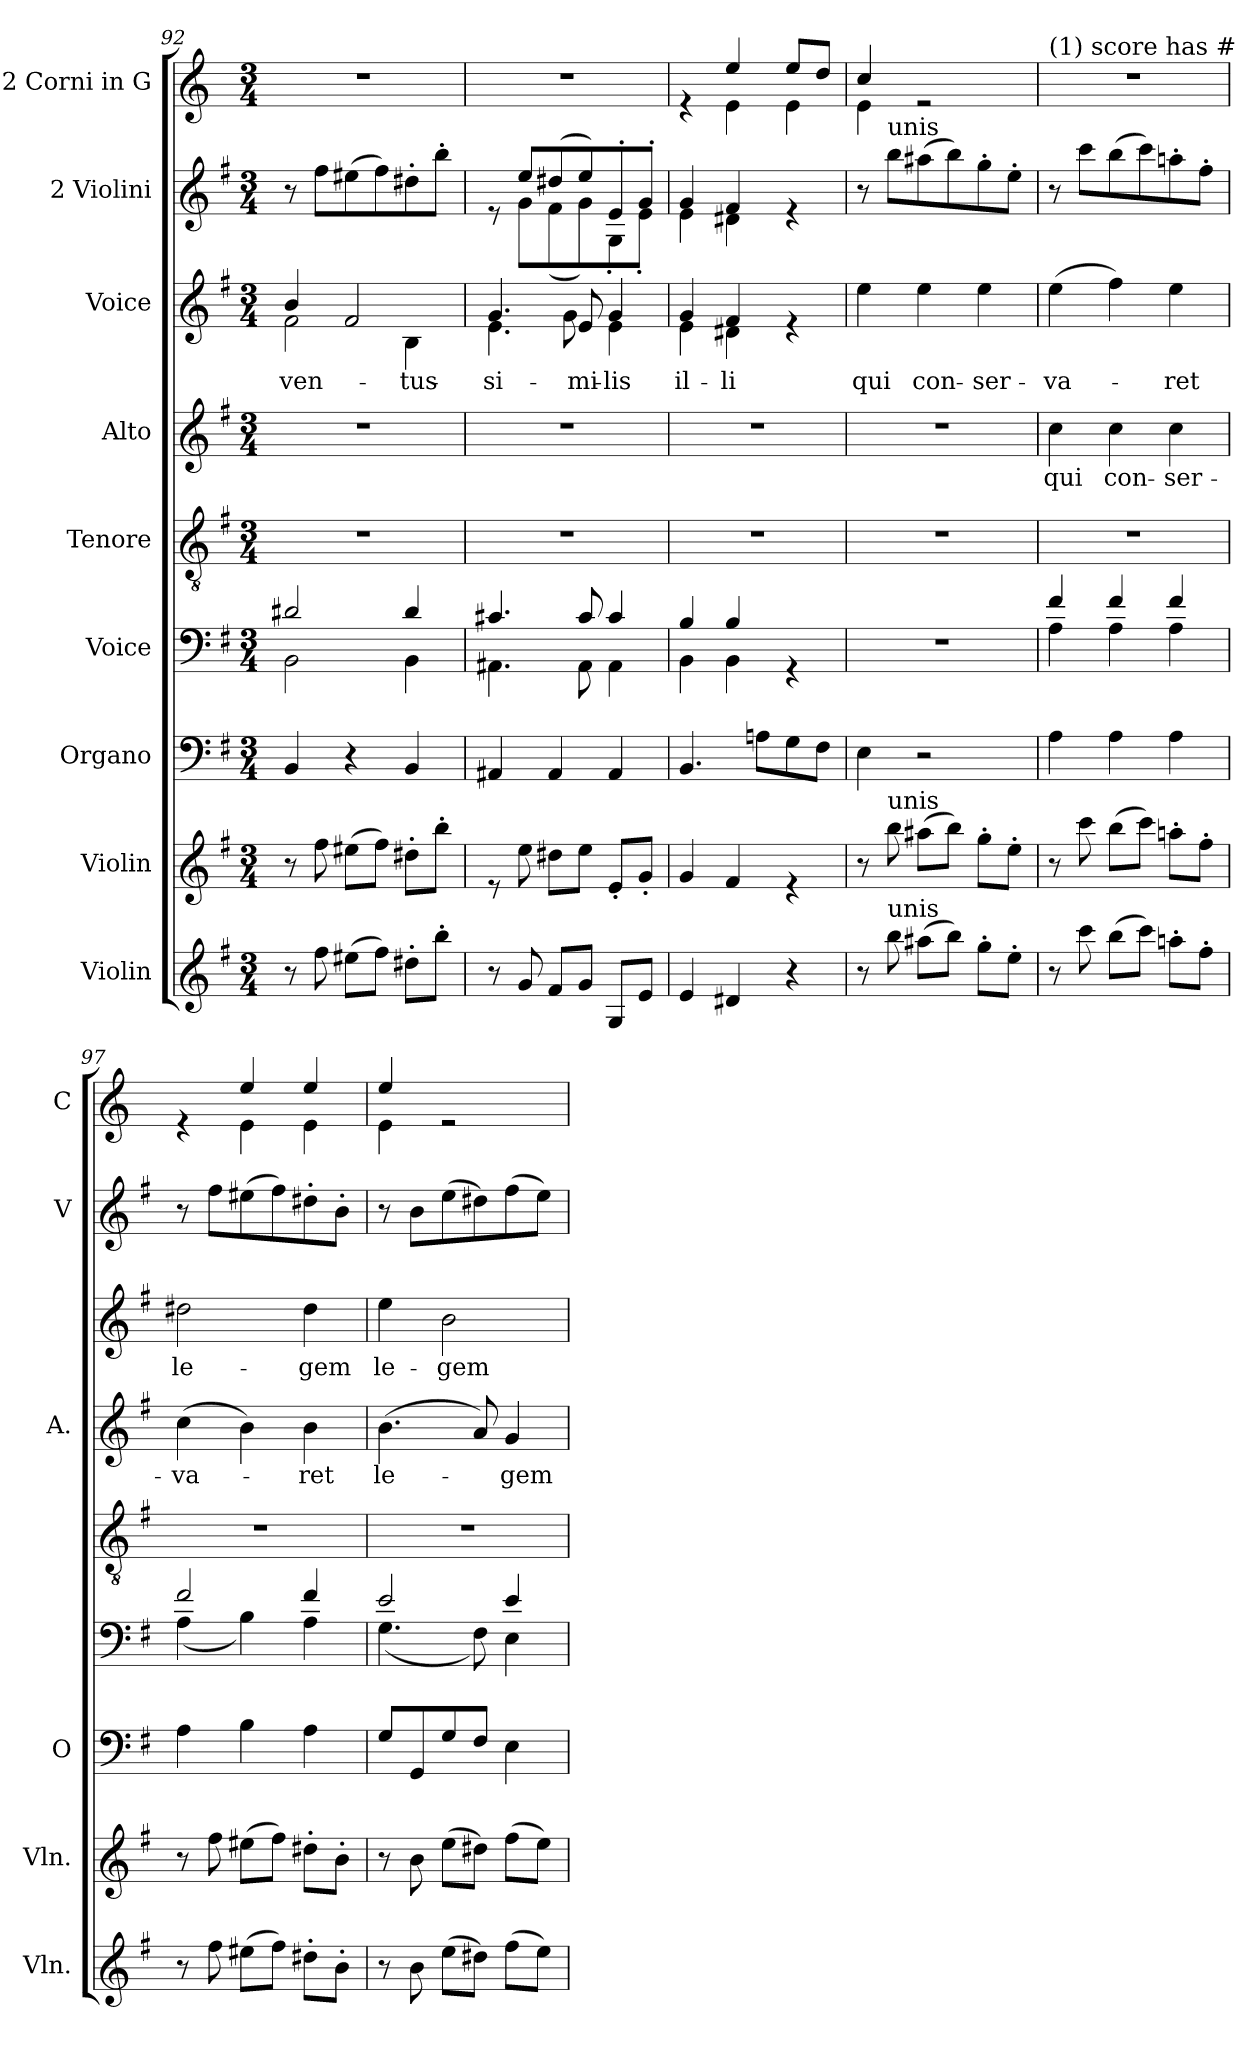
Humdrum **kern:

**kern	**kern	**kern	**kern	**kern	**kern	**text	**kern	**text	**kern	**kern
*part9	*part8	*part7	*part6	*part5	*part4	*part4	*part3	*part3	*part2	*part1
*staff9	*staff8	*staff7	*staff6	*staff5	*staff4	*staff4	*staff3	*staff3	*staff2	*staff1
*I"Violin	*I"Violin	*I"Organo	*I"Voice	*I"Tenore	*I"Alto	*	*I"Voice	*	*I"2 Violini	*I"2 Corni in G
*I'Vln.	*I'Vln.	*I'O	*	*	*I'A.	*	*	*	*I'V	*I'C
*clefG2	*clefG2	*clefF4	*clefF4	*clefGv2	*clefG2	*	*clefG2	*	*clefG2	*clefG2
*	*	*	*	*	*	*	*	*	*	*ITrd3c5
*k[f#]	*k[f#]	*k[f#]	*k[f#]	*k[f#]	*k[f#]	*	*k[f#]	*	*k[f#]	*k[f#]
*M3/4	*M3/4	*M3/4	*M3/4	*M3/4	*M3/4	*	*M3/4	*	*M3/4	*M3/4
=92	=92	=92	=92	=92	=92	=92	=92	=92	=92	=92
*	*	*	*^	*	*	*	*^	*	*	*
!	!	!	!	!	!	!	!	!	!	!LO:LY:b	!	!
8r	8r	4BB/	2d#X/	2BB\	2.r	2.r	.	4b/	2f#\	-ven-	8r	2.r
8ff#\	8ff#\	.	.	.	.	.	.	.	.	.	8ff#\L	.
(8ee#X\L	(8ee#X\L	4r	.	.	.	.	.	2f#/	.	.	(8ee#X\	.
8ff#\J)	8ff#\J)	.	.	.	.	.	.	.	.	.	8ff#\)	.
!	!	!	!	!	!	!	!	!	!	!LO:LY:b	!	!
8dd#X'\L	8dd#X'\L	4BB/	4d#/	4BB\	.	.	.	.	4B\	-tus	8dd#X'\	.
8bb'\J	8bb'\J	.	.	.	.	.	.	.	.	.	8bb'\J	.
=93	=93	=93	=93	=93	=93	=93	=93	=93	=93	=93	=93	=93
!	!	!	!	!	!	!	!	!	!	!LO:LY:b	!	!
*	*	*	*	*	*	*	*	*	*	*	*^	*
8r	8re	4AA#X/	4.c#X/	4.AA#X\	2.r	2.r	.	4.g/	4.e\	si-	8re	8ryy	2.r
8g/	8ee\	.	.	.	.	.	.	.	.	.	8ee/L	8g\L	.
8f#/L	8dd#X\L	4AA#/	.	.	.	.	.	.	.	.	(8dd#X/	(8f#\	.
!	!	!	!	!	!	!	!	!	!	!LO:LY:b	!	!	!
8g/J	8ee\J	.	8c#/	8AA#\	.	.	.	8e/	8g\	-mi-	8ee/)	8g\)	.
!	!	!	!	!	!	!	!	!	!	!LO:LY:b	!	!	!
8G/L	8e'/L	4AA#/	4c#/	4AA#\	.	.	.	4g/	4e\	-lis	8e'/	8G'\	.
8e/J	8g'/J	.	.	.	.	.	.	.	.	.	8g'/J	8e'\J	.
=94	=94	=94	=94	=94	=94	=94	=94	=94	=94	=94	=94	=94	=94
!	!	!	!	!	!	!	!	!	!	!LO:LY:b	!	!	!
*	*	*	*	*	*	*	*	*	*	*	*	*	*^
4e/	4g/	4.BB/	4B/	4BB\	2.r	2.r	.	4g/	4e\	il-	4g/	4e\	4re	4ryy
!	!	!	!	!	!	!	!	!	!	!LO:LY:b	!	!	!	!
4d#X/	4f#/	.	4B/	4BB\	.	.	.	4f#/	4d#X\	-li	4f#/	4d#X\	4b/	4B\
.	.	8An\L	.	.	.	.	.	.	.	.	.	.	.	.
4r	4re	8G\	4rGG	4ryy	.	.	.	4re	4ryy	.	4re	4ryy	8b/L	4B\
.	.	8F#\J	.	.	.	.	.	.	.	.	.	.	8a/J	.
*	*	*	*	*	*	*	*	*v	*v	*	*	*	*	*
*	*	*	*v	*v	*	*	*	*	*	*v	*v	*	*
!!LO:LB:g=z	!!
=95	=95	=95	=95	=95	=95	=95	=95	=95	=95	=95	=95
!	!	!	!	!	!	!	!	!LO:LY:b	!	!	!
8r	8r	4E\	2.r	2.r	2.r	.	4ee\	qui	8r	4g/	4B\
!	!	!	!	!	!	!	!	!	!LO:TX:a:t=unis	!	!
!	!LO:TX:a:t=unis	!	!	!	!	!	!	!	!	!	!
!LO:TX:a:t=unis	!	!	!	!	!	!	!	!	!	!	!
8bb\	8bb\	.	.	.	.	.	.	.	8bb\L	.	.
!	!	!	!	!	!	!	!	!LO:LY:b	!	!	!
(8aa#X\L	(8aa#X\L	2r	.	.	.	.	4ee\	con-	(8aa#X\	2re	2ryy
8bb\J)	8bb\J)	.	.	.	.	.	.	.	8bb\)	.	.
!	!	!	!	!	!	!	!	!LO:LY:b	!	!	!
8gg'\L	8gg'\L	.	.	.	.	.	4ee\	-ser-	8gg'\	.	.
8ee'\J	8ee'\J	.	.	.	.	.	.	.	8ee'\J	.	.
*	*	*	*	*	*	*	*	*	*	*v	*v
=96	=96	=96	=96	=96	=96	=96	=96	=96	=96	=96
*	*	*	*^	*	*	*	*	*	*	*
!	!	!	!	!	!	!	!	!	!	!	!LO:TX:a:t=(1) score has #
!	!	!	!	!	!	!	!LO:LY:b	!	!LO:LY:b	!	!
8r	8r	4A\	4f#/	4A\	2.r	4cc\	qui	(4ee\	-va-	8r	2.r
8ccc\	8ccc\	.	.	.	.	.	.	.	.	8ccc\L	.
!	!	!	!	!	!	!	!LO:LY:b	!	!	!	!
(8bb\L	(8bb\L	4A\	4f#/	4A\	.	4cc\	con-	4ff#\)	.	(8bb\	.
8ccc\J)	8ccc\J)	.	.	.	.	.	.	.	.	8ccc\)	.
!	!	!	!	!	!	!	!LO:LY:b	!	!LO:LY:b	!	!
8aan'\L	8aan'\L	4A\	4f#/	4A\	.	4cc\	-ser-	4ee\	-ret	8aan'\	.
8ff#'\J	8ff#'\J	.	.	.	.	.	.	.	.	8ff#'\J	.
=97	=97	=97	=97	=97	=97	=97	=97	=97	=97	=97	=97
!	!	!	!	!	!	!	!LO:LY:b	!	!LO:LY:b	!	!
*	*	*	*	*	*	*	*	*	*	*	*^
8r	8r	4A\	2f#/	(4A\	2.r	(4cc\	-va-	2dd#X\	le-	8r	4re	4ryy
8ff#\	8ff#\	.	.	.	.	.	.	.	.	8ff#\L	.	.
(8ee#X\L	(8ee#X\L	4B\	.	4B\)	.	4b\)	.	.	.	(8ee#X\	4b/	4B\
8ff#\J)	8ff#\J)	.	.	.	.	.	.	.	.	8ff#\)	.	.
!	!	!	!	!	!	!	!LO:LY:b	!	!LO:LY:b	!	!	!
8dd#X'\L	8dd#X'\L	4A\	4f#/	4A\	.	4b\	-ret	4dd#\	-gem	8dd#X'\	4b/	4B\
8b'\J	8b'\J	.	.	.	.	.	.	.	.	8b'\J	.	.
=98	=98	=98	=98	=98	=98	=98	=98	=98	=98	=98	=98	=98
!	!	!	!	!	!	!	!LO:LY:b	!	!LO:LY:b	!	!	!
8r	8r	8G/L	2e/	(4.G\	2.r	(4.b\	le-	4ee\	le-	8r	4b/	4B\
8b\	8b\	8GG/	.	.	.	.	.	.	.	8b\L	.	.
!	!	!	!	!	!	!	!	!	!LO:LY:b	!	!	!
(8ee\L	(8ee\L	8G/	.	.	.	.	.	2b\	-gem	(8ee\	2re	2ryy
8dd#X\J)	8dd#X\J)	8F#/J	.	8F#\)	.	8a/)	.	.	.	8dd#X\)	.	.
!	!	!	!	!	!	!	!LO:LY:b	!	!	!	!	!
(8ff#\L	(8ff#\L	4E\	4e/	4E\	.	4g/	-gem	.	.	(8ff#\	.	.
8ee\J)	8ee\J)	.	.	.	.	.	.	.	.	8ee\J)	.	.
*	*	*	*v	*v	*	*	*	*	*	*	*v	*v
=	=	=	=	=	=	=	=	=	=	=
*-	*-	*-	*-	*-	*-	*-	*-	*-	*-	*-
